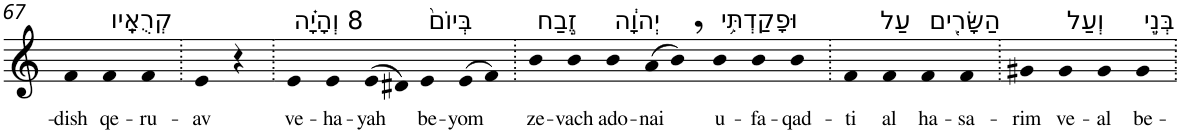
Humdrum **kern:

**kern	**text
*part1	*part1
*staff1	*staff1
*I"Piano	*
*I'Pno	*
!!LO:PB:g=z
*clefG2	*
*k[]	*
=67	=67
!	!LO:LY:b
4f	-dish
!LO:TX:a:t=קְרֻאָֽיו	!
!	!LO:LY:b
4f	qe-
!	!LO:LY:b
4f	-ru-
=68.	=68.
!	!LO:LY:b
4e	-av
4r	.
=69.	=69.
!LO:TX:a:t=8 וְהָיָ֗ה	!
!	!LO:LY:b
4e	ve-
!	!LO:LY:b
4e	-ha-
!	!LO:LY:b
(>8e	-yah
8d#X)	.
!LO:TX:a:t=בְּיוֹם֙	!
!	!LO:LY:b
4e	be-
!	!LO:LY:b
(>8e	-yom
8f)	.
=70.	=70.
!LO:TX:a:t=זֶ֣בַח	!
!	!LO:LY:b
4b	ze-
!	!LO:LY:b
4b	-vach
!LO:TX:a:t=יְהוָ֔ה	!
!	!LO:LY:b
4b	ado-
!	!LO:LY:b
(>8a	-nai
8b,)	.
!LO:TX:a:t=וּפָקַדְתִּ֥י	!
!	!LO:LY:b
4b	u-
!	!LO:LY:b
4b	-fa-
!	!LO:LY:b
4b	-qad-
=71.	=71.
!	!LO:LY:b
4f	-ti
!LO:TX:a:t=עַל	!
!	!LO:LY:b
4f	al
!LO:TX:a:t=הַשָּׂרִ֖ים	!
!	!LO:LY:b
4f	ha-
!	!LO:LY:b
4f	-sa-
=72.	=72.
!	!LO:LY:b
4g#X	-rim
!LO:TX:a:t=וְעַל	!
!	!LO:LY:b
4g#	ve-
!	!LO:LY:b
4g#	-al
!LO:TX:a:t=בְּנֵ֣י	!
!	!LO:LY:b
4g#	be-
=.	=.
*-	*-
